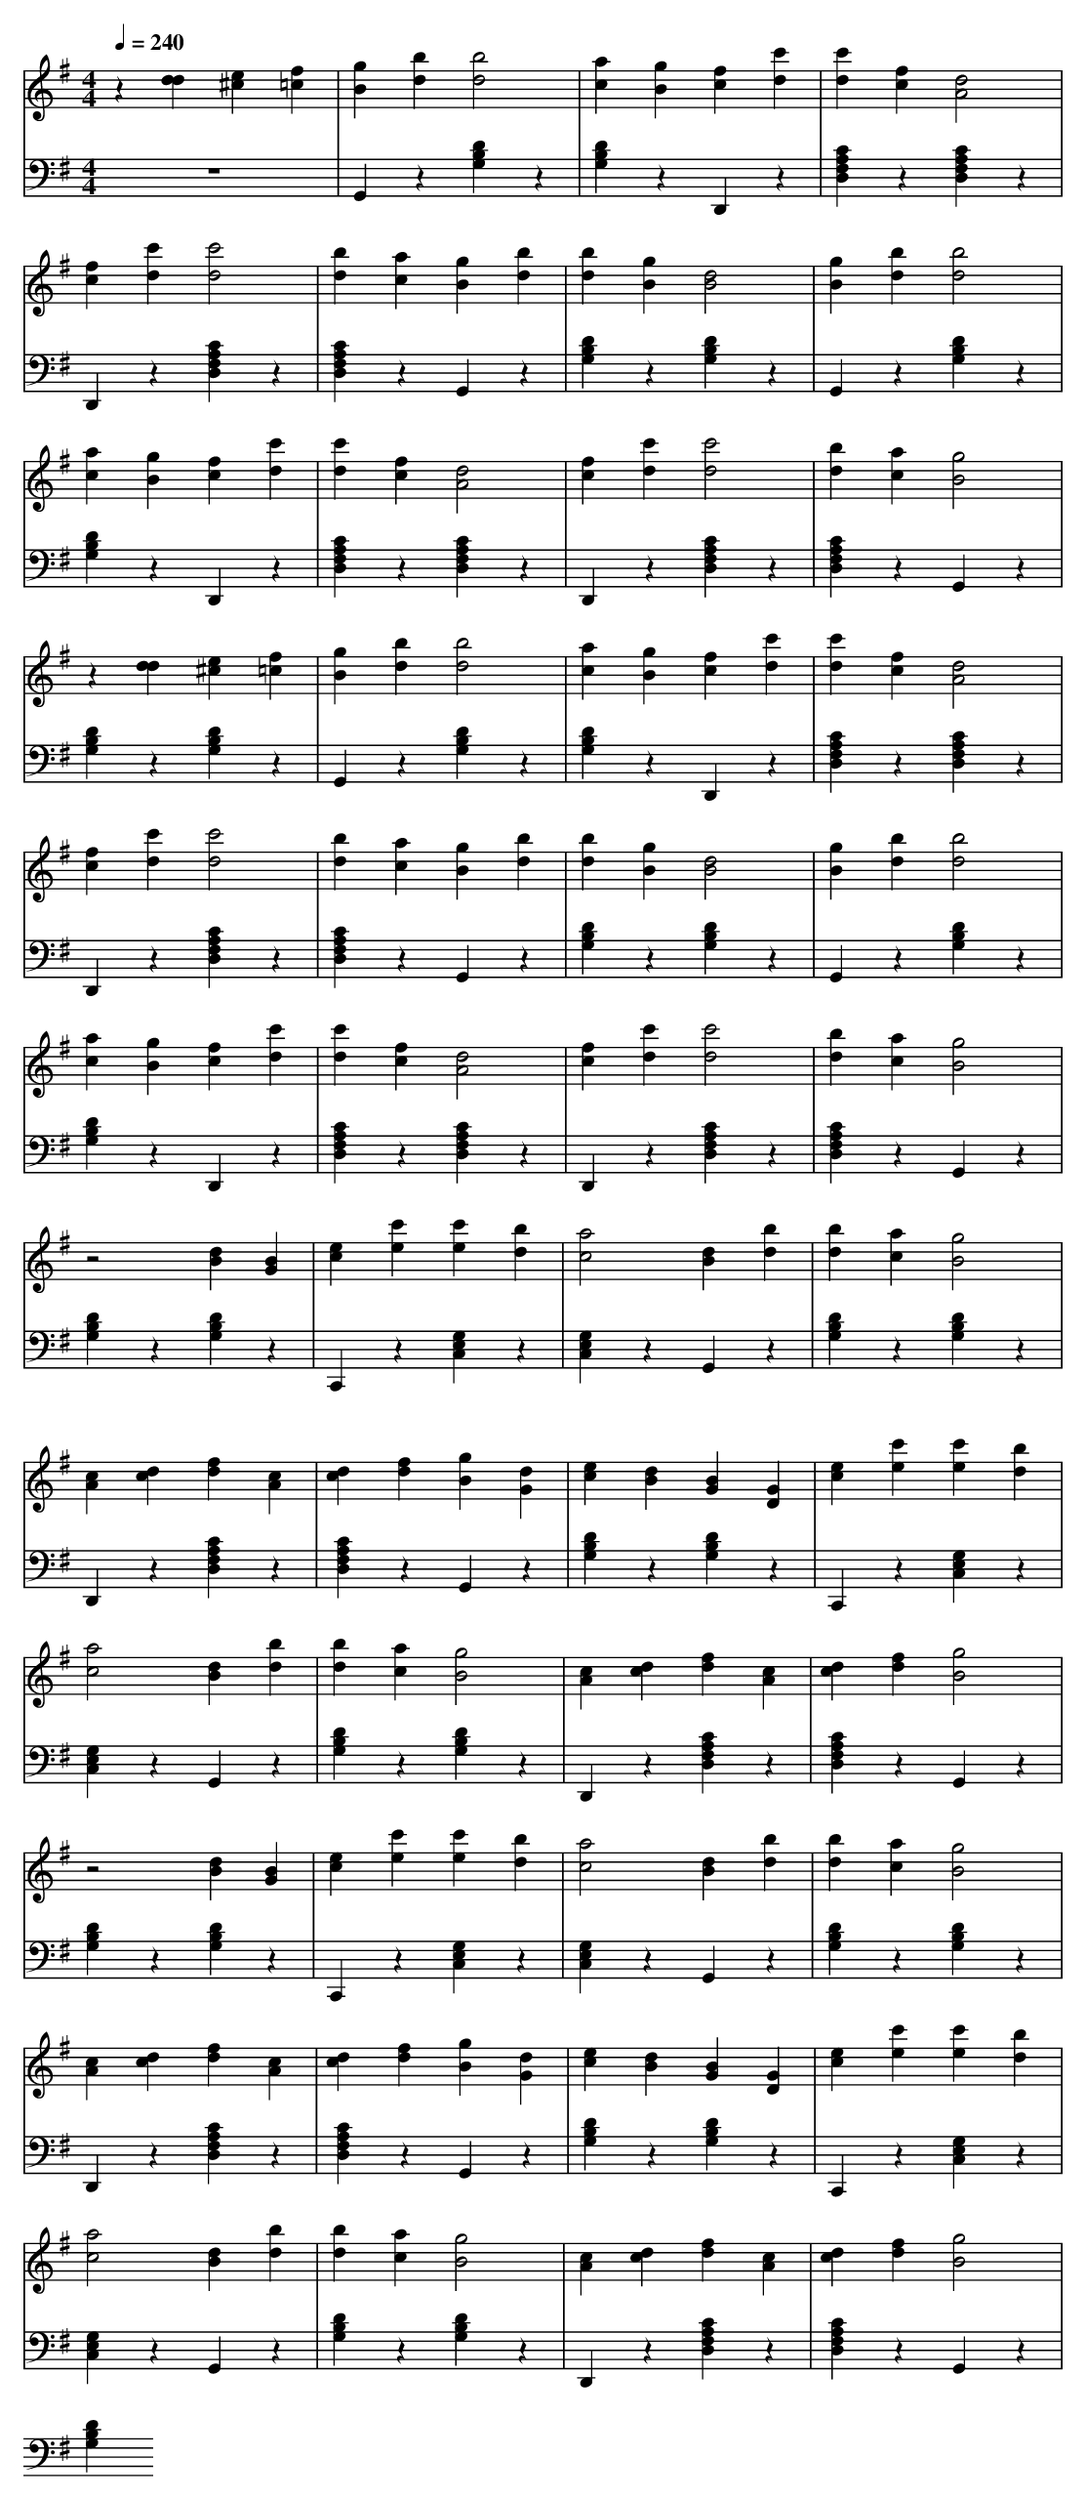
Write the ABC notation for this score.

X:1
T:
M: 4/4
L: 1/8
Q:1/4=240
K:G % 1 sharps
V:1
z2 [d2d2] [e2^c2] [f2=c2]|[g2B2] [b2d2] [b4d4]|[a2c2] [g2B2] [f2c2] [c'2d2]|[c'2d2] [f2c2] [d4A4]|
[f2c2] [c'2d2] [c'4d4]|[b2d2] [a2c2] [g2B2] [b2d2]|[b2d2] [g2B2] [d4B4]|[g2B2] [b2d2] [b4d4]|
[a2c2] [g2B2] [f2c2] [c'2d2]|[c'2d2] [f2c2] [d4A4]|[f2c2] [c'2d2] [c'4d4]|[b2d2] [a2c2] [g4B4]|
z2 [d2d2] [e2^c2] [f2=c2]|[g2B2] [b2d2] [b4d4]|[a2c2] [g2B2] [f2c2] [c'2d2]|[c'2d2] [f2c2] [d4A4]|
[f2c2] [c'2d2] [c'4d4]|[b2d2] [a2c2] [g2B2] [b2d2]|[b2d2] [g2B2] [d4B4]|[g2B2] [b2d2] [b4d4]|
[a2c2] [g2B2] [f2c2] [c'2d2]|[c'2d2] [f2c2] [d4A4]|[f2c2] [c'2d2] [c'4d4]|[b2d2] [a2c2] [g4B4]|
z4 [d2B2] [B2G2]|[e2c2] [c'2e2] [c'2e2] [b2d2]|[a4c4] [d2B2] [b2d2]|[b2d2] [a2c2] [g4B4]|
[c2A2] [d2c2] [f2d2] [c2A2]|[d2c2] [f2d2] [g2B2] [d2G2]|[e2c2] [d2B2] [B2G2] [G2D2]|[e2c2] [c'2e2] [c'2e2] [b2d2]|
[a4c4] [d2B2] [b2d2]|[b2d2] [a2c2] [g4B4]|[c2A2] [d2c2] [f2d2] [c2A2]|[d2c2] [f2d2] [g4B4]|
z4 [d2B2] [B2G2]|[e2c2] [c'2e2] [c'2e2] [b2d2]|[a4c4] [d2B2] [b2d2]|[b2d2] [a2c2] [g4B4]|
[c2A2] [d2c2] [f2d2] [c2A2]|[d2c2] [f2d2] [g2B2] [d2G2]|[e2c2] [d2B2] [B2G2] [G2D2]|[e2c2] [c'2e2] [c'2e2] [b2d2]|
[a4c4] [d2B2] [b2d2]|[b2d2] [a2c2] [g4B4]|[c2A2] [d2c2] [f2d2] [c2A2]|[d2c2] [f2d2] [g4B4]|
V:2
z8|G,,2 z2 [D2B,2G,2] z2|[D2B,2G,2] z2 D,,2 z2|[C2A,2F,2D,2] z2 [C2A,2F,2D,2] z2|
D,,2 z2 [C2A,2F,2D,2] z2|[C2A,2F,2D,2] z2 G,,2 z2|[D2B,2G,2] z2 [D2B,2G,2] z2|G,,2 z2 [D2B,2G,2] z2|
[D2B,2G,2] z2 D,,2 z2|[C2A,2F,2D,2] z2 [C2A,2F,2D,2] z2|D,,2 z2 [C2A,2F,2D,2] z2|[C2A,2F,2D,2] z2 G,,2 z2|
[D2B,2G,2] z2 [D2B,2G,2] z2|G,,2 z2 [D2B,2G,2] z2|[D2B,2G,2] z2 D,,2 z2|[C2A,2F,2D,2] z2 [C2A,2F,2D,2] z2|
D,,2 z2 [C2A,2F,2D,2] z2|[C2A,2F,2D,2] z2 G,,2 z2|[D2B,2G,2] z2 [D2B,2G,2] z2|G,,2 z2 [D2B,2G,2] z2|
[D2B,2G,2] z2 D,,2 z2|[C2A,2F,2D,2] z2 [C2A,2F,2D,2] z2|D,,2 z2 [C2A,2F,2D,2] z2|[C2A,2F,2D,2] z2 G,,2 z2|
[D2B,2G,2] z2 [D2B,2G,2] z2|C,,2 z2 [G,2E,2C,2] z2|[G,2E,2C,2] z2 G,,2 z2|[D2B,2G,2] z2 [D2B,2G,2] z2|
D,,2 z2 [C2A,2F,2D,2] z2|[C2A,2F,2D,2] z2 G,,2 z2|[D2B,2G,2] z2 [D2B,2G,2] z2|C,,2 z2 [G,2E,2C,2] z2|
[G,2E,2C,2] z2 G,,2 z2|[D2B,2G,2] z2 [D2B,2G,2] z2|D,,2 z2 [C2A,2F,2D,2] z2|[C2A,2F,2D,2] z2 G,,2 z2|
[D2B,2G,2] z2 [D2B,2G,2] z2|C,,2 z2 [G,2E,2C,2] z2|[G,2E,2C,2] z2 G,,2 z2|[D2B,2G,2] z2 [D2B,2G,2] z2|
D,,2 z2 [C2A,2F,2D,2] z2|[C2A,2F,2D,2] z2 G,,2 z2|[D2B,2G,2] z2 [D2B,2G,2] z2|C,,2 z2 [G,2E,2C,2] z2|
[G,2E,2C,2] z2 G,,2 z2|[D2B,2G,2] z2 [D2B,2G,2] z2|D,,2 z2 [C2A,2F,2D,2] z2|[C2A,2F,2D,2] z2 G,,2 z2|
[D2B,2G,2]
